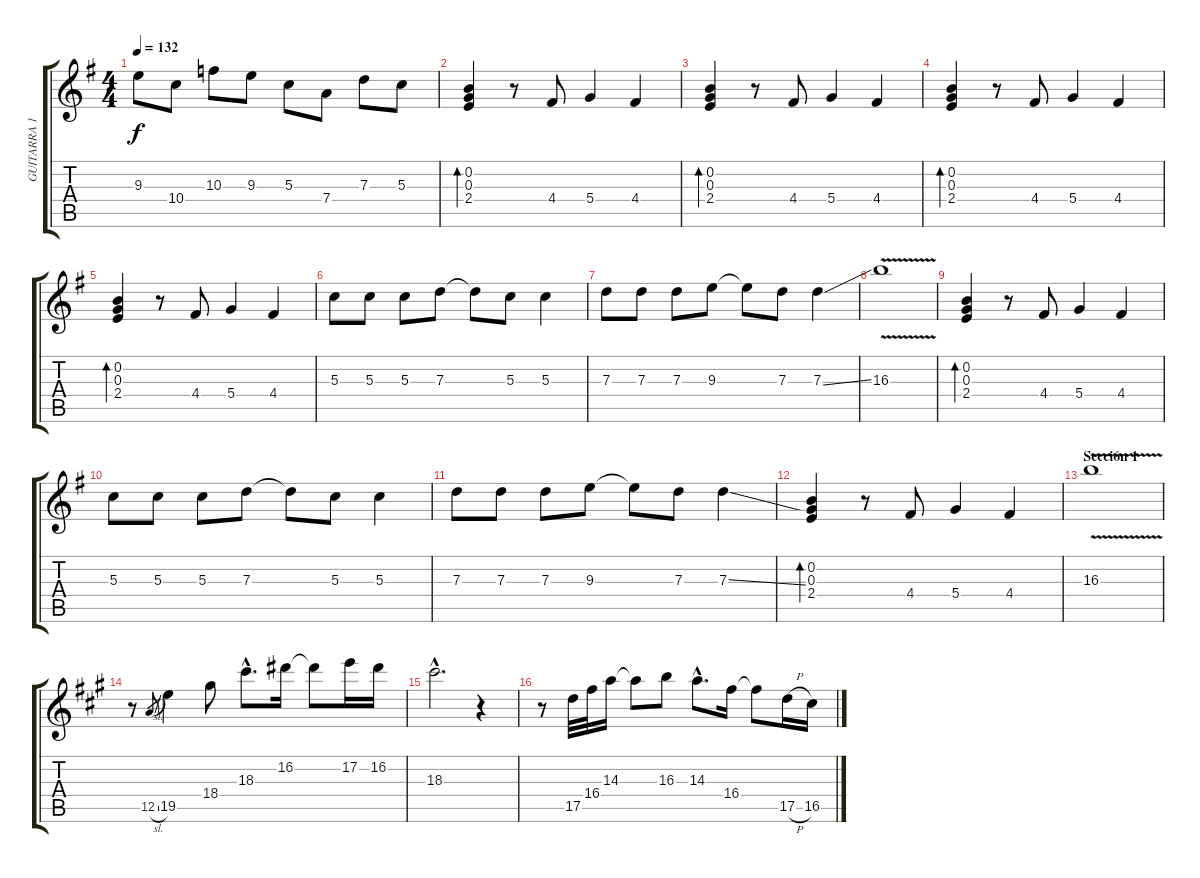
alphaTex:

\track ("GUITARRA 1" "GUITARRA 1") {instrument overdrivenguitar}
\staff {score tabs}
\tuning (E4 B3 G3 D3 A2 E2) {hide}
\ts (4 4)
\tempo 132
\clef g2
\ks eminor
9.3.8{dy f} 10.4.8 10.3.8 9.3.8 5.3.8 7.4.8 7.3.8 5.3.8 |
(0.2 0.3 2.4).4{bd 240 instrument overdrivenguitar} r.8 4.4.8 5.4.4 4.4.4 |
(0.2 0.3 2.4).4{bd 240} r.8 4.4.8 5.4.4 4.4.4 |
(0.2 0.3 2.4).4{bd 240} r.8 4.4.8 5.4.4 4.4.4 |
(0.2 0.3 2.4).4{bd 240} r.8 4.4.8 5.4.4 4.4.4 |
5.3.8 5.3.8 5.3.8 7.3.8 7.3{t}.8 5.3.8 5.3.4 |
7.3.8 7.3.8 7.3.8 9.3.8 9.3{t}.8 7.3.8 7.3{ss}.4 |
16.3{v}.1 |
(0.2 0.3 2.4).4{bd 240} r.8 4.4.8 5.4.4 4.4.4 |
5.3.8 5.3.8 5.3.8 7.3.8 7.3{t}.8 5.3.8 5.3.4 |
7.3.8 7.3.8 7.3.8 9.3.8 9.3{t}.8 7.3.8 7.3{ss}.4 |
(0.2 0.3 2.4).4{bd 240} r.8 4.4.8 5.4.4 4.4.4 |
\section ("" "Sección 1")
16.3{v}.1 |
\ks f#minor
r.8 12.5{sl}.8{gr} 19.5.4 18.4.8 18.3{hac}.8{d} 16.2.16 16.2{t}.8 17.2.16 16.2.16 |
18.3{hac}.2{d} r.4 |
r.8 17.5.32 16.4.32 14.3.16 14.3{t}.8 16.3.8 14.3{hac}.8{d} 16.4.16 16.4{t}.8 17.5{h}.16 16.5.16
